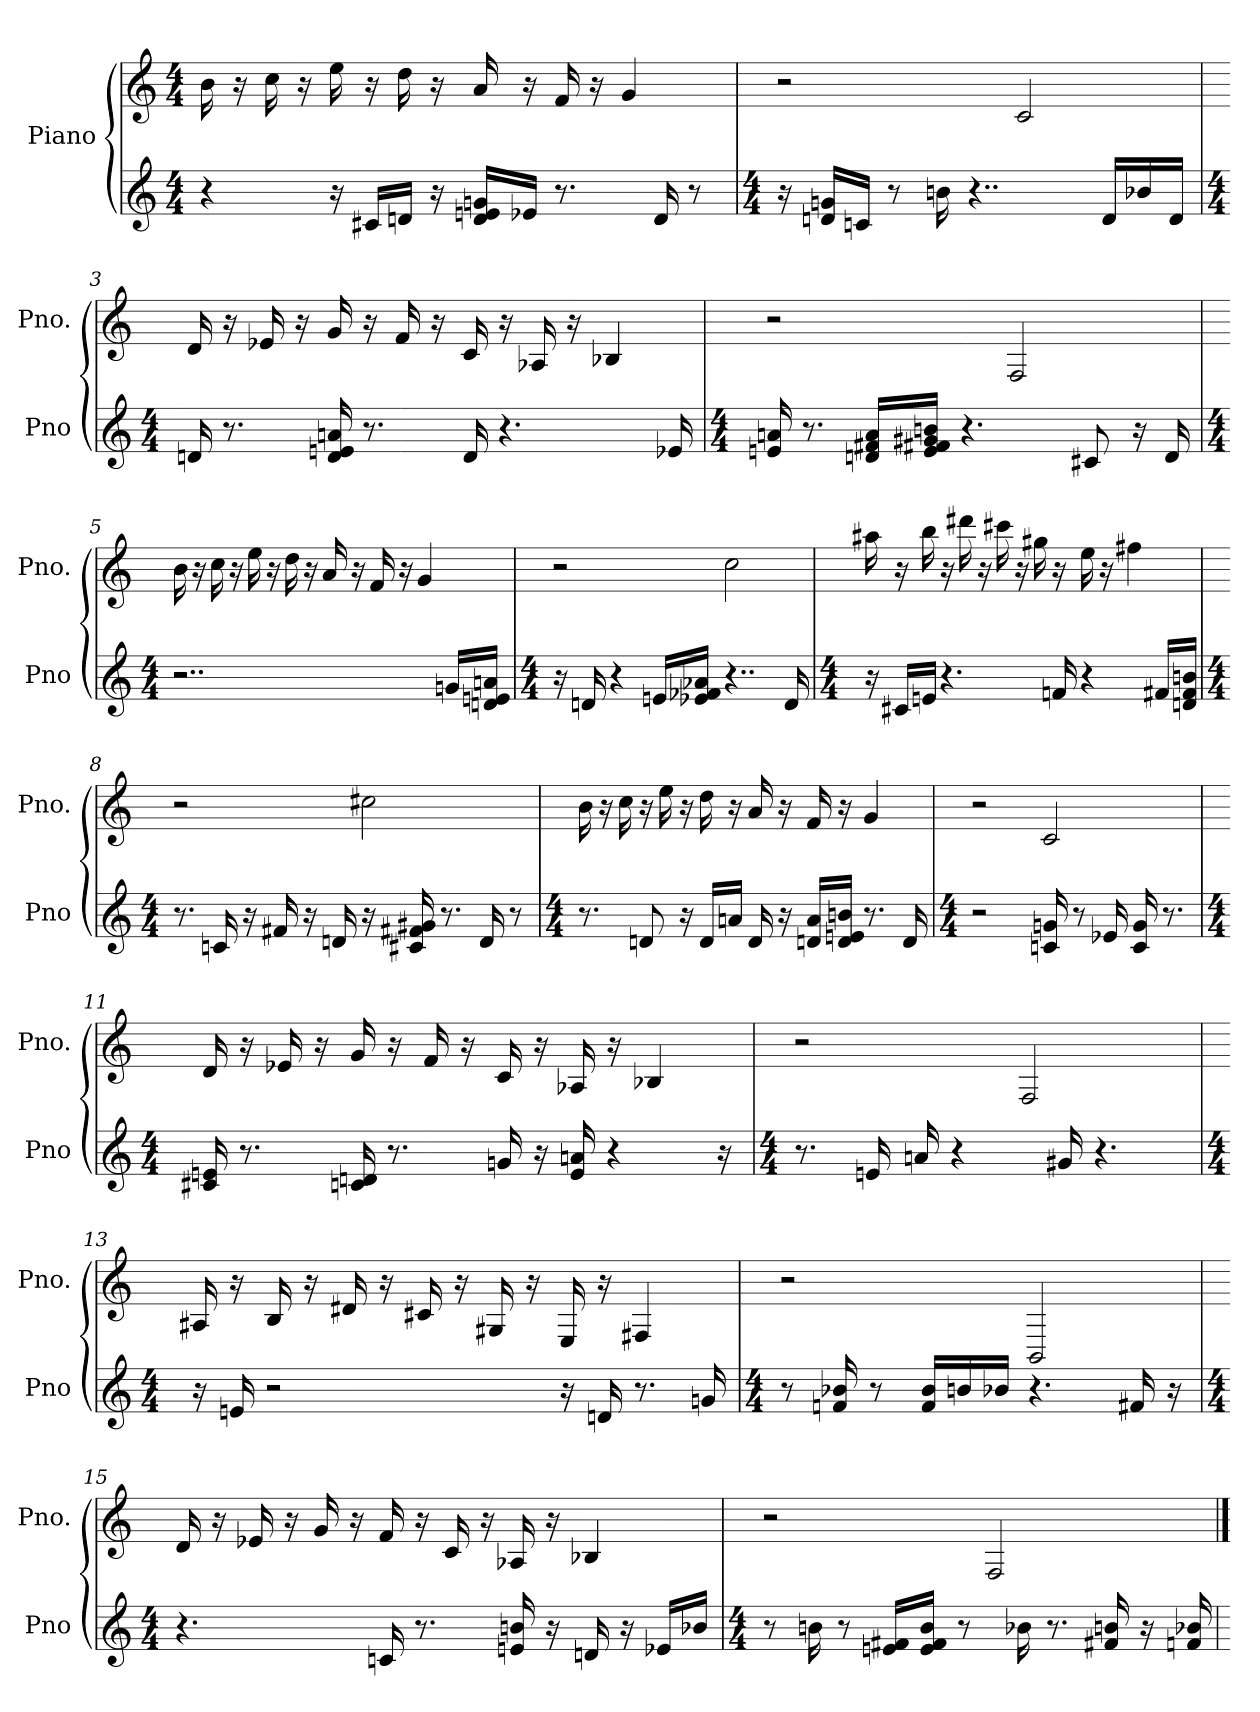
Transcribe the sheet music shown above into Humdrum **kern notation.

**kern	**kern
*part2	*part1
*staff2	*staff1
*I"Piano	*I"Piano
*I'Pno	*I'Pno.
*	*clefG2
*	*k[]
*M4/4	*M4/4
=1	=1
4r	16b\
.	16r
.	16cc\
.	16r
16r	16ee\
16c#XLL	16r
16dnJJ	16dd\
16r	16r
16d 16en 16gnLL	16a/
16e-XJJ	16r
8.r	16f/
.	16r
.	4g/
16d	.
8r	.
=2	=2
*M4/4	*
16r	2r
16dn 16gnLL	.
16cnJJ	.
8r	.
16bn	.
4..r	.
.	2c/
16dLL	.
16b-X	.
16dJJ	.
=3	=3
*M4/4	*
16dn	16d/
8.r	16r
.	16e-X/
.	16r
16d 16en 16an	16g/
8.r	16r
.	16f/
.	16r
16d	16c/
4.r	16r
.	16A-X/
.	16r
.	4B-X/
16e-X	.
=4	=4
*M4/4	*
16en 16an	2r
8.r	.
16dn 16f#X 16aLL	.
16e 16f#X 16g#X 16bnJJ	.
4.r	.
.	2F/
8c#X	.
16r	.
16d	.
!!LO:LB:g=z
=5	=5
*M4/4	*
2..r	16b\
.	16r
.	16cc\
.	16r
.	16ee\
.	16r
.	16dd\
.	16r
.	16a/
.	16r
.	16f/
.	16r
.	4g/
16gnLL	.
16dn 16en 16anJJ	.
=6	=6
*M4/4	*
16r	2r
16dn	.
4r	.
16enLL	.
16e-X 16f-X 16a-XJJ	.
4..r	2cc\
16d	.
=7	=7
*M4/4	*
16r	16aa#X\
16c#XLL	16r
16enJJ	16bb\
4.r	16r
.	16ddd#X\
.	16r
.	16ccc#X\
.	16r
.	16gg#X\
16fn	16r
4r	16ee\
.	16r
.	4ff#X\
16f#XLL	.
16dn 16f# 16bnJJ	.
=8	=8
*M4/4	*
8.r	2r
16cn	.
16r	.
16f#X	.
16r	.
16dn	.
16r	2cc#X\
16c#X 16f#X 16g#X	.
8.r	.
16d	.
8r	.
=9	=9
*M4/4	*
8.r	16b\
.	16r
.	16cc\
8dn	16r
.	16ee\
16r	16r
16dLL	16dd\
16anJJ	16r
16d	16a/
16r	16r
16dn 16aLL	16f/
16d 16en 16bnJJ	16r
8.r	4g/
16d	.
!!LO:LB:g=z
=10	=10
*M4/4	*
2r	2r
16cn 16gn	2c/
8r	.
16e-X	.
16c 16g	.
8.r	.
=11	=11
*M4/4	*
16c#X 16en	16d/
8.r	16r
.	16e-X/
.	16r
16cn 16dn	16g/
8.r	16r
.	16f/
.	16r
16gn	16c/
16r	16r
16e 16an	16A-X/
4r	16r
.	4B-X/
16r	.
=12	=12
*M4/4	*
8.r	2r
16en	.
16an	.
4r	.
.	2F/
16g#X	.
4.r	.
=13	=13
*M4/4	*
16r	16A#X/
16en	16r
2r	16B/
.	16r
.	16d#X/
.	16r
.	16c#X/
.	16r
.	16G#X/
.	16r
16r	16E/
16dn	16r
8.r	4F#X/
16gn	.
=14	=14
*M4/4	*
8r	2r
16fn 16b-X	.
8r	.
16f 16b-LL	.
16bn	.
16b-XJJ	.
4.r	2BB/
16f#X	.
16r	.
!!LO:LB:g=z
=15	=15
*M4/4	*
4.r	16d/
.	16r
.	16e-X/
.	16r
.	16g/
.	16r
16cn	16f/
8.r	16r
.	16c/
.	16r
16en 16bn	16A-X/
16r	16r
16dn	4B-X/
16r	.
16e-XLL	.
16b-XJJ	.
=16	=16
*M4/4	*
8r	2r
16bn	.
8r	.
16en 16f#XLL	.
16e 16f# 16bJJ	.
8r	.
.	2F/
16b-X	.
8.r	.
16f#X 16bn	.
16r	.
16fn 16b-X	.
=	==
*-	*-
